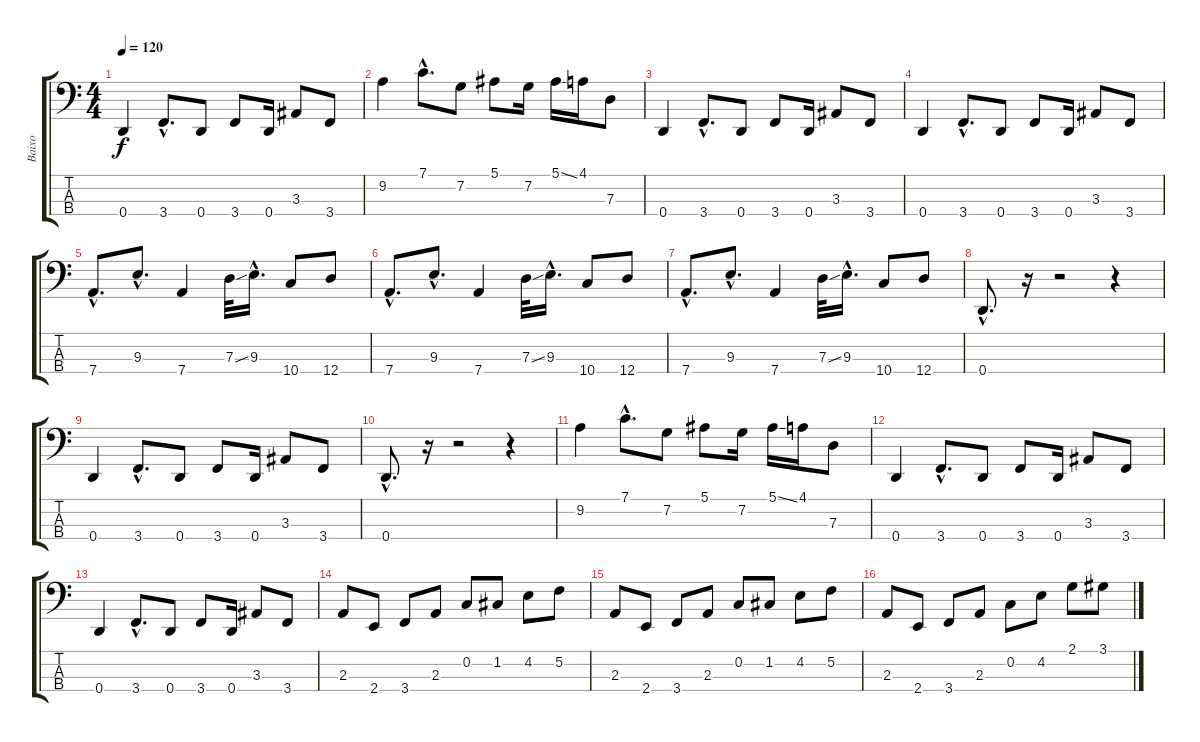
\track ("Baixo" "Baixo") {instrument electricbassfinger}
\staff {score tabs}
\tuning (F2 C2 G1 D1) {hide}
\ts (4 4)
\tempo 120
\clef f4
\ks c
0.4.4{dy f} 3.4{hac}.8{d} 0.4.8 3.4.8 0.4.16 3.3.8 3.4.8 |
9.2.4 7.1{hac}.8{d} 7.2.8 5.1.8 7.2.16 5.1{ss}.16 4.1.16 7.3.8 |
0.4.4 3.4{hac}.8{d} 0.4.8 3.4.8 0.4.16 3.3.8 3.4.8 |
0.4.4 3.4{hac}.8{d} 0.4.8 3.4.8 0.4.16 3.3.8 3.4.8 |
7.4{hac}.8{d} 9.3{hac}.8{d} 7.4.4 7.3{ss}.32 9.3{hac}.16{d} 10.4.8 12.4.8 |
7.4{hac}.8{d} 9.3{hac}.8{d} 7.4.4 7.3{ss}.32 9.3{hac}.16{d} 10.4.8 12.4.8 |
7.4{hac}.8{d} 9.3{hac}.8{d} 7.4.4 7.3{ss}.32 9.3{hac}.16{d} 10.4.8 12.4.8 |
0.4{hac}.8{d} r.16 r.2 r.4 |
0.4.4 3.4{hac}.8{d} 0.4.8 3.4.8 0.4.16 3.3.8 3.4.8 |
0.4{hac}.8{d} r.16 r.2 r.4 |
9.2.4 7.1{hac}.8{d} 7.2.8 5.1.8 7.2.16 5.1{ss}.16 4.1.16 7.3.8 |
0.4.4 3.4{hac}.8{d} 0.4.8 3.4.8 0.4.16 3.3.8 3.4.8 |
0.4.4 3.4{hac}.8{d} 0.4.8 3.4.8 0.4.16 3.3.8 3.4.8 |
2.3.8 2.4.8 3.4.8 2.3.8 0.2.8 1.2.8 4.2.8 5.2.8 |
2.3.8 2.4.8 3.4.8 2.3.8 0.2.8 1.2.8 4.2.8 5.2.8 |
2.3.8 2.4.8 3.4.8 2.3.8 0.2.8 4.2.8 2.1.8 3.1.8
